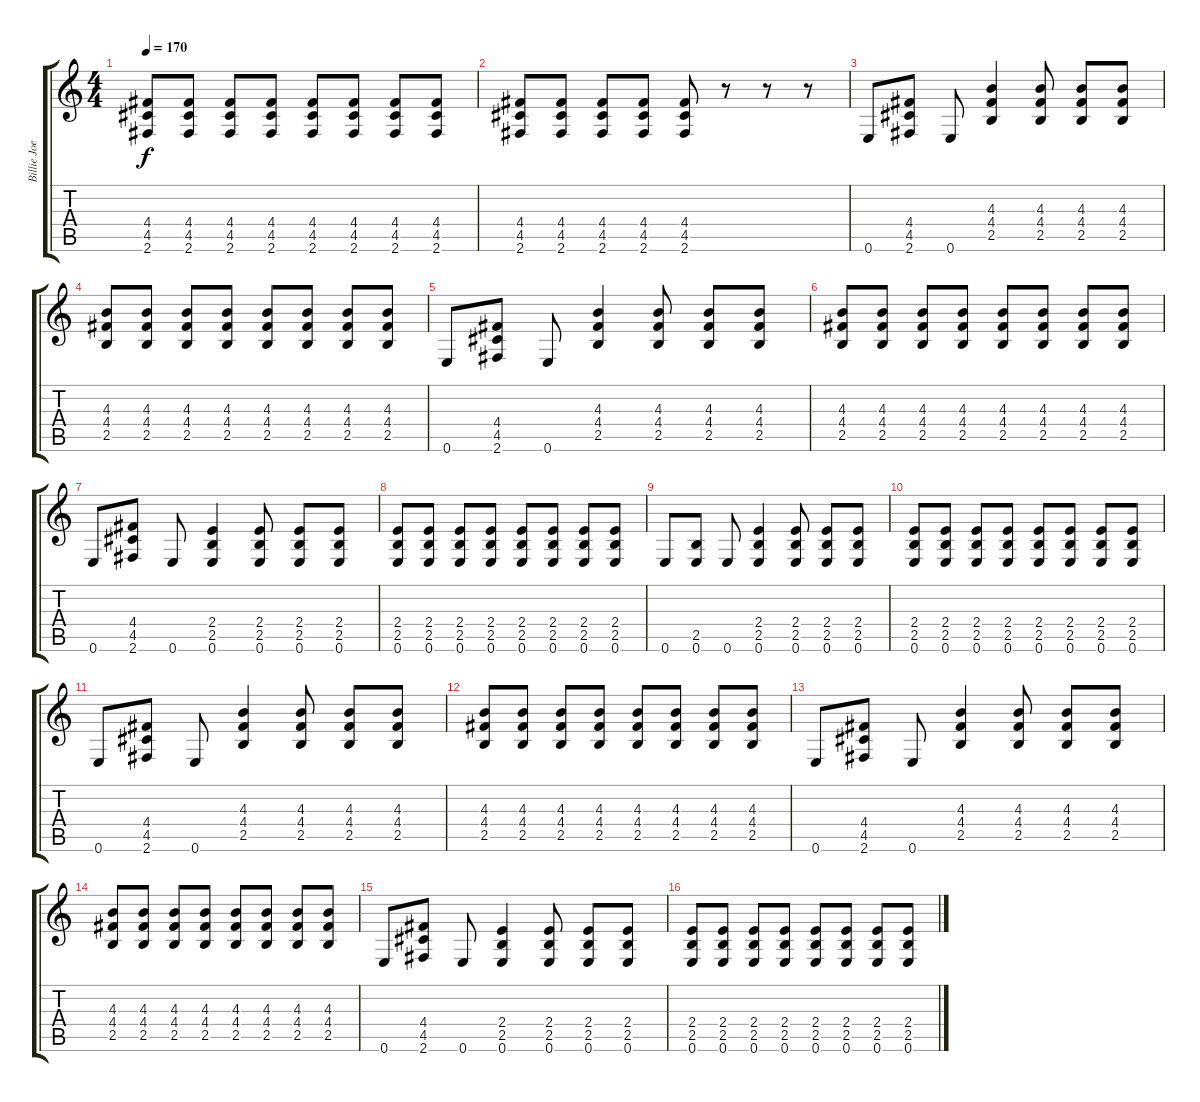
\track ("Billie Joe - Rhytm Guitar" "Billie Joe") {instrument distortionguitar}
\staff {score tabs}
\tuning (E4 B3 G3 D3 A2 E2) {hide}
\ts (4 4)
\tempo 170
\clef g2
\ks c
(4.4 4.5 2.6).8{dy f} (4.4 4.5 2.6).8 (4.4 4.5 2.6).8 (4.4 4.5 2.6).8 (4.4 4.5 2.6).8 (4.4 4.5 2.6).8 (4.4 4.5 2.6).8 (4.4 4.5 2.6).8 |
(4.4 4.5 2.6).8 (4.4 4.5 2.6).8 (4.4 4.5 2.6).8 (4.4 4.5 2.6).8 (4.4 4.5 2.6).8 r.8 r.8 r.8 |
0.6.8 (4.4 4.5 2.6).8 0.6.8 (4.3 4.4 2.5).4 (4.3 4.4 2.5).8 (4.3 4.4 2.5).8 (4.3 4.4 2.5).8 |
(4.3 4.4 2.5).8 (4.3 4.4 2.5).8 (4.3 4.4 2.5).8 (4.3 4.4 2.5).8 (4.3 4.4 2.5).8 (4.3 4.4 2.5).8 (4.3 4.4 2.5).8 (4.3 4.4 2.5).8 |
0.6.8 (4.4 4.5 2.6).8 0.6.8 (4.3 4.4 2.5).4 (4.3 4.4 2.5).8 (4.3 4.4 2.5).8 (4.3 4.4 2.5).8 |
(4.3 4.4 2.5).8 (4.3 4.4 2.5).8 (4.3 4.4 2.5).8 (4.3 4.4 2.5).8 (4.3 4.4 2.5).8 (4.3 4.4 2.5).8 (4.3 4.4 2.5).8 (4.3 4.4 2.5).8 |
0.6.8 (4.4 4.5 2.6).8 0.6.8 (2.4 2.5 0.6).4 (2.4 2.5 0.6).8 (2.4 2.5 0.6).8 (2.4 2.5 0.6).8 |
(2.4 2.5 0.6).8 (2.4 2.5 0.6).8 (2.4 2.5 0.6).8 (2.4 2.5 0.6).8 (2.4 2.5 0.6).8 (2.4 2.5 0.6).8 (2.4 2.5 0.6).8 (2.4 2.5 0.6).8 |
0.6.8 (2.5 0.6).8 0.6.8 (2.4 2.5 0.6).4 (2.4 2.5 0.6).8 (2.4 2.5 0.6).8 (2.4 2.5 0.6).8 |
(2.4 2.5 0.6).8 (2.4 2.5 0.6).8 (2.4 2.5 0.6).8 (2.4 2.5 0.6).8 (2.4 2.5 0.6).8 (2.4 2.5 0.6).8 (2.4 2.5 0.6).8 (2.4 2.5 0.6).8 |
0.6.8 (4.4 4.5 2.6).8 0.6.8 (4.3 4.4 2.5).4 (4.3 4.4 2.5).8 (4.3 4.4 2.5).8 (4.3 4.4 2.5).8 |
(4.3 4.4 2.5).8 (4.3 4.4 2.5).8 (4.3 4.4 2.5).8 (4.3 4.4 2.5).8 (4.3 4.4 2.5).8 (4.3 4.4 2.5).8 (4.3 4.4 2.5).8 (4.3 4.4 2.5).8 |
0.6.8 (4.4 4.5 2.6).8 0.6.8 (4.3 4.4 2.5).4 (4.3 4.4 2.5).8 (4.3 4.4 2.5).8 (4.3 4.4 2.5).8 |
(4.3 4.4 2.5).8 (4.3 4.4 2.5).8 (4.3 4.4 2.5).8 (4.3 4.4 2.5).8 (4.3 4.4 2.5).8 (4.3 4.4 2.5).8 (4.3 4.4 2.5).8 (4.3 4.4 2.5).8 |
0.6.8 (4.4 4.5 2.6).8 0.6.8 (2.4 2.5 0.6).4 (2.4 2.5 0.6).8 (2.4 2.5 0.6).8 (2.4 2.5 0.6).8 |
(2.4 2.5 0.6).8 (2.4 2.5 0.6).8 (2.4 2.5 0.6).8 (2.4 2.5 0.6).8 (2.4 2.5 0.6).8 (2.4 2.5 0.6).8 (2.4 2.5 0.6).8 (2.4 2.5 0.6).8
